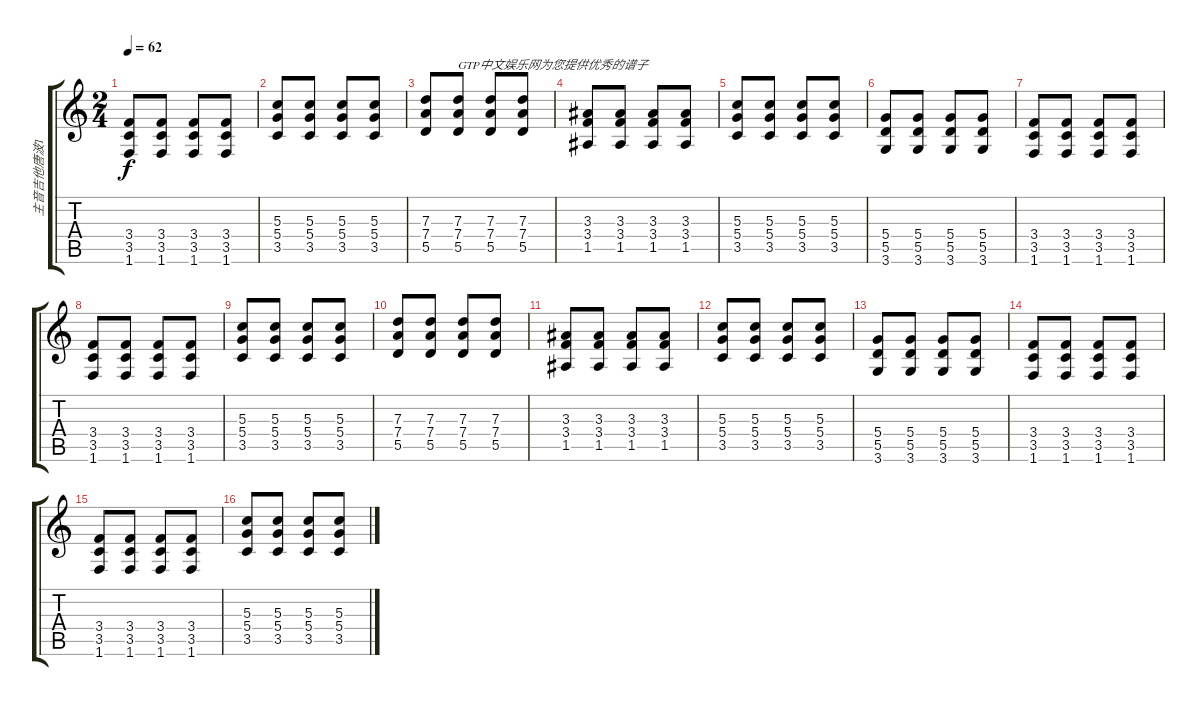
\track ("主音吉他唐波1" "主音吉他唐波1") {instrument distortionguitar}
\staff {score tabs}
\tuning (E4 B3 G3 D3 A2 E2) {hide}
\ts (2 4)
\tempo 62
\clef g2
\ks c
(3.4 3.5 1.6).8{dy f} (3.4 3.5 1.6).8 (3.4 3.5 1.6).8 (3.4 3.5 1.6).8 |
(5.3 5.4 3.5).8 (5.3 5.4 3.5).8 (5.3 5.4 3.5).8 (5.3 5.4 3.5).8 |
(7.3 7.4 5.5).8 (7.3 7.4 5.5).8{txt "GTP中文娱乐网为您提供优秀的谱子"} (7.3 7.4 5.5).8 (7.3 7.4 5.5).8 |
(3.3 3.4 1.5).8 (3.3 3.4 1.5).8 (3.3 3.4 1.5).8 (3.3 3.4 1.5).8 |
(5.3 5.4 3.5).8 (5.3 5.4 3.5).8 (5.3 5.4 3.5).8 (5.3 5.4 3.5).8 |
(5.4 5.5 3.6).8 (5.4 5.5 3.6).8 (5.4 5.5 3.6).8 (5.4 5.5 3.6).8 |
(3.4 3.5 1.6).8 (3.4 3.5 1.6).8 (3.4 3.5 1.6).8 (3.4 3.5 1.6).8 |
(3.4 3.5 1.6).8 (3.4 3.5 1.6).8 (3.4 3.5 1.6).8 (3.4 3.5 1.6).8 |
(5.3 5.4 3.5).8 (5.3 5.4 3.5).8 (5.3 5.4 3.5).8 (5.3 5.4 3.5).8 |
(7.3 7.4 5.5).8 (7.3 7.4 5.5).8 (7.3 7.4 5.5).8 (7.3 7.4 5.5).8 |
(3.3 3.4 1.5).8 (3.3 3.4 1.5).8 (3.3 3.4 1.5).8 (3.3 3.4 1.5).8 |
(5.3 5.4 3.5).8 (5.3 5.4 3.5).8 (5.3 5.4 3.5).8 (5.3 5.4 3.5).8 |
(5.4 5.5 3.6).8 (5.4 5.5 3.6).8 (5.4 5.5 3.6).8 (5.4 5.5 3.6).8 |
(3.4 3.5 1.6).8 (3.4 3.5 1.6).8 (3.4 3.5 1.6).8 (3.4 3.5 1.6).8 |
(3.4 3.5 1.6).8 (3.4 3.5 1.6).8 (3.4 3.5 1.6).8 (3.4 3.5 1.6).8 |
(5.3 5.4 3.5).8 (5.3 5.4 3.5).8 (5.3 5.4 3.5).8 (5.3 5.4 3.5).8
